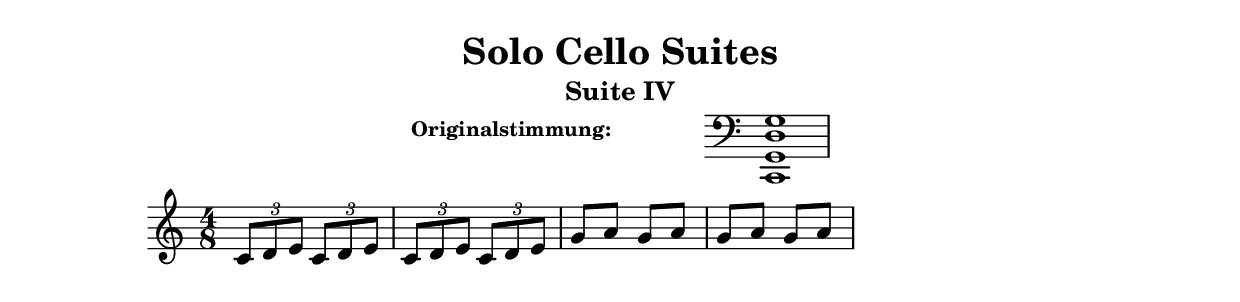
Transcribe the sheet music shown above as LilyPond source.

%% Do not edit this file; it is auto-generated from LSR http://lsr.dsi.unimi.it
%% This file is in the public domain.
\version "2.11.38"

\header {
  lsrtags = "staff-notation, editorial-and-educational-use"
 texidoc = "
The \\markup command is quite versatile. In this snippet, it contains a
\\score bloc instead of texts or marks.
" }
% begin verbatim
tuning = \markup {
    \score {
	\new Staff \with {
	    \remove Time_signature_engraver
	} {
	    \clef bass  <c, g, d g>1
	}
	\layout { ragged-right = ##t }
    }
}


\header {
    title = "Solo Cello Suites"
    subtitle = "Suite IV"
    subsubtitle = \markup { "Originalstimmung:" \tuning }
}
% begin verbatim
\relative {
    \time 4/8
    \times 2/3 { c'8 d e } \times 2/3 {c d e}
    \times 2/3 { c8 d e } \times 2/3 {c d e}
    g8 a8 g8 a 
    g8 a8 g8 a 
}
